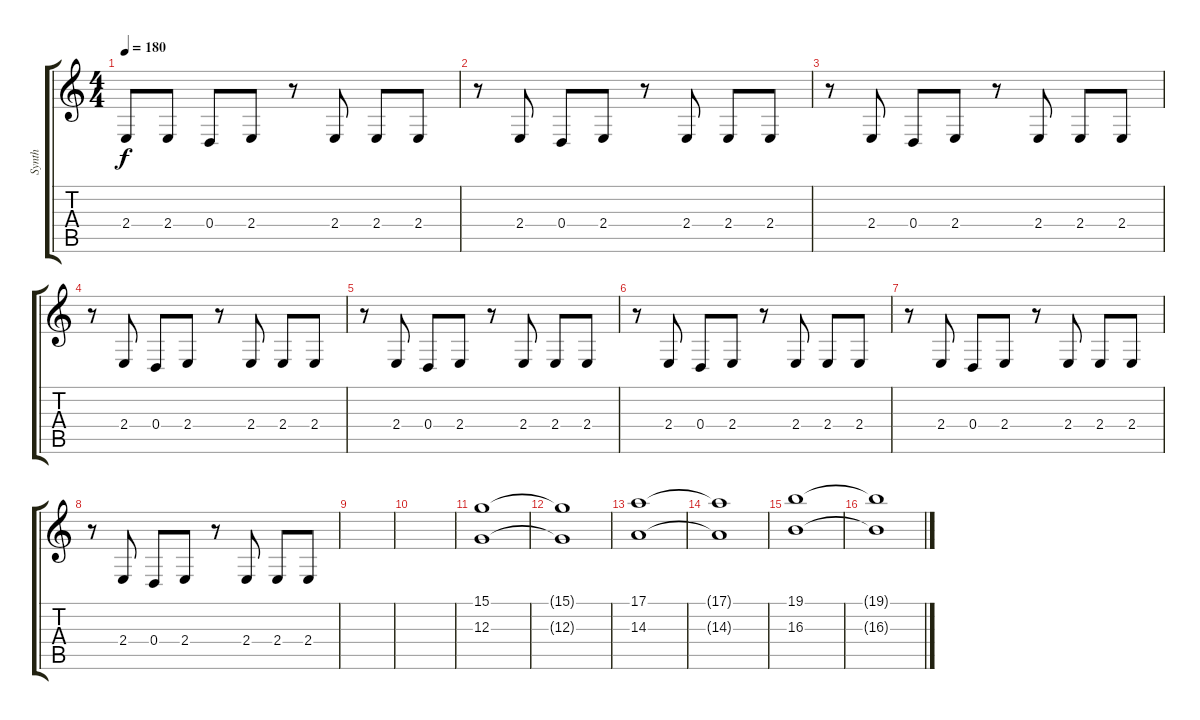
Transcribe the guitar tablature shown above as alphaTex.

\track ("Synth" "Synth") {instrument lead1square}
\staff {score tabs}
\tuning (E4 B3 G3 D3 A2 E2) {hide}
\ts (4 4)
\tempo 180
\clef g2
\ks c
2.4.8{dy f} 2.4.8 0.4.8 2.4.8 r.8 2.4.8 2.4.8 2.4.8 |
r.8 2.4.8 0.4.8 2.4.8 r.8 2.4.8 2.4.8 2.4.8 |
r.8 2.4.8 0.4.8 2.4.8 r.8 2.4.8 2.4.8 2.4.8 |
r.8 2.4.8 0.4.8 2.4.8 r.8 2.4.8 2.4.8 2.4.8 |
r.8 2.4.8 0.4.8 2.4.8 r.8 2.4.8 2.4.8 2.4.8 |
r.8 2.4.8 0.4.8 2.4.8 r.8 2.4.8 2.4.8 2.4.8 |
r.8 2.4.8 0.4.8 2.4.8 r.8 2.4.8 2.4.8 2.4.8 |
r.8 2.4.8 0.4.8 2.4.8 r.8 2.4.8 2.4.8 2.4.8 |
|
|
(15.1 12.3).1{volume 11 instrument stringensemble1} |
(15.1{t} 12.3{t}).1 |
(17.1 14.3).1 |
(17.1{t} 14.3{t}).1 |
(19.1 16.3).1 |
(19.1{t} 16.3{t}).1
